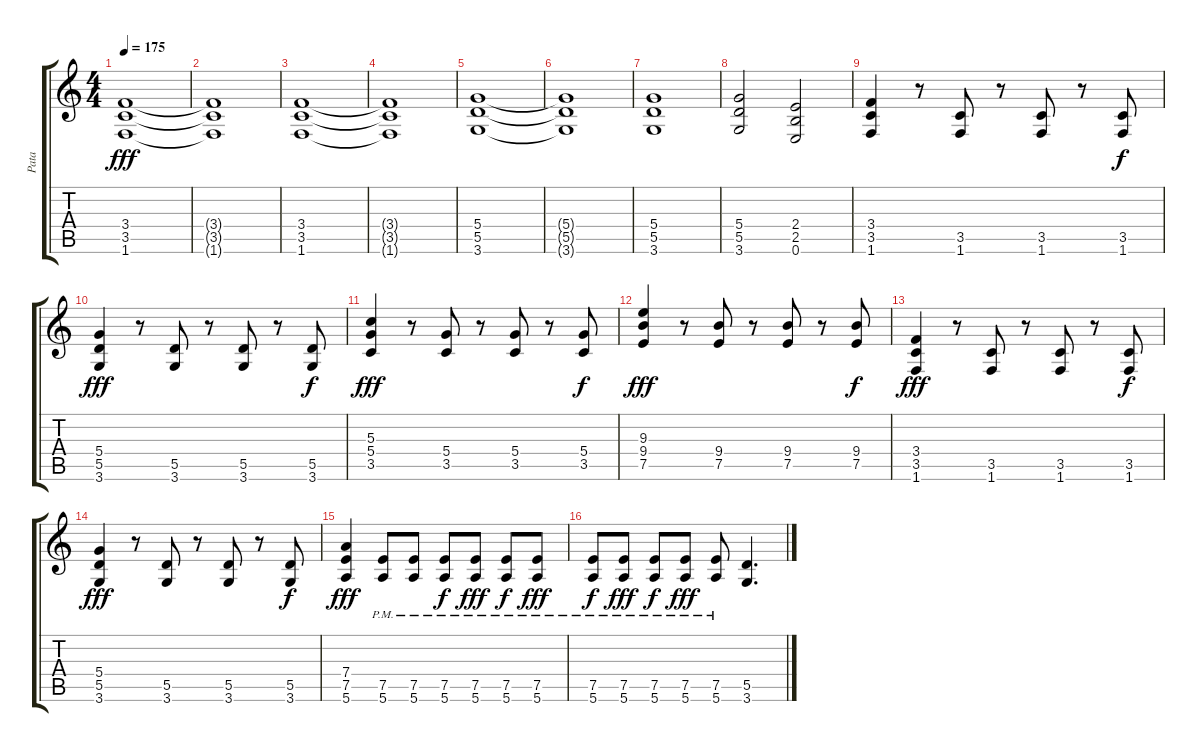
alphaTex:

\track ("Pata" "Pata") {instrument distortionguitar}
\staff {score tabs}
\tuning (E4 B3 G3 D3 A2 E2) {hide}
\ts (4 4)
\tempo 175
\clef g2
\ks c
(3.4 3.5 1.6).1{dy fff} |
(3.4{t} 3.5{t} 1.6{t}).1 |
(3.4 3.5 1.6).1 |
(3.4{t} 3.5{t} 1.6{t}).1 |
(5.4 5.5 3.6).1 |
(5.4{t} 5.5{t} 3.6{t}).1 |
(5.4 5.5 3.6).1 |
(5.4 5.5 3.6).2 (2.4 2.5 0.6).2 |
(3.4 3.5 1.6).4 r.8 (3.5 1.6).8 r.8 (3.5 1.6).8 r.8 (3.5 1.6).8{dy f} |
(5.4 5.5 3.6).4{dy fff} r.8 (5.5 3.6).8 r.8 (5.5 3.6).8 r.8 (5.5 3.6).8{dy f} |
(5.3 5.4 3.5).4{dy fff} r.8 (5.4 3.5).8 r.8 (5.4 3.5).8 r.8 (5.4 3.5).8{dy f} |
(9.3 9.4 7.5).4{dy fff} r.8 (9.4 7.5).8 r.8 (9.4 7.5).8 r.8 (9.4 7.5).8{dy f} |
(3.4 3.5 1.6).4{dy fff} r.8 (3.5 1.6).8 r.8 (3.5 1.6).8 r.8 (3.5 1.6).8{dy f} |
(5.4 5.5 3.6).4{dy fff} r.8 (5.5 3.6).8 r.8 (5.5 3.6).8 r.8 (5.5 3.6).8{dy f} |
(7.4 7.5 5.6).4{dy fff} (7.5{pm} 5.6{pm}).8 (7.5{pm} 5.6{pm}).8 (7.5{pm} 5.6{pm}).8{dy f} (7.5{pm} 5.6{pm}).8{dy fff} (7.5{pm} 5.6{pm}).8{dy f} (7.5{pm} 5.6{pm}).8{dy fff} |
(7.5{pm} 5.6{pm}).8{dy f} (7.5{pm} 5.6{pm}).8{dy fff} (7.5{pm} 5.6{pm}).8{dy f} (7.5{pm} 5.6{pm}).8{dy fff} (7.5{pm} 5.6{pm}).8 (5.5 3.6).4{d}
